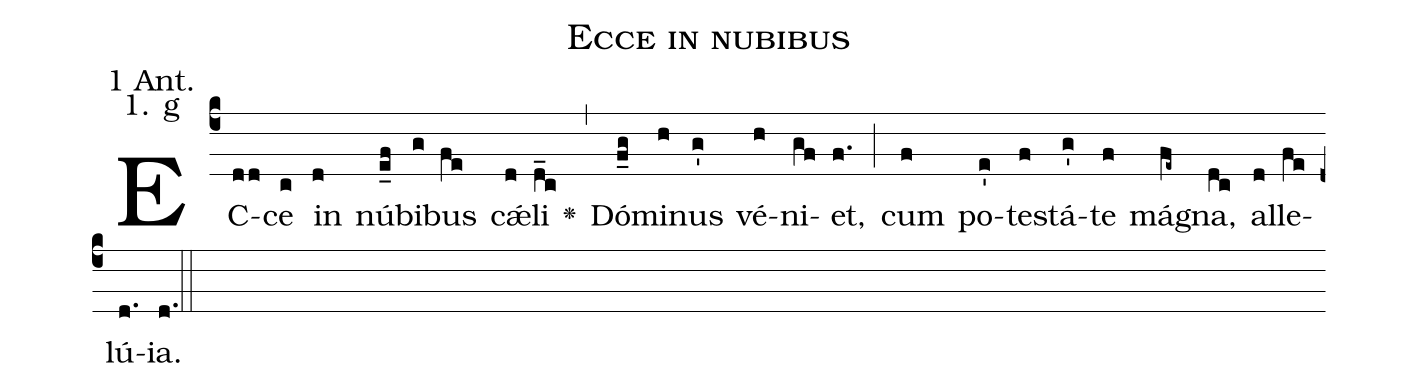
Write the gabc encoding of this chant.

name: Ecce in nubibus;
office-part: 1 Antiphon;
mode: 1g;
annotation: 1 Ant.;
annotation: 1. g;
def-m1:}{\greseteolcustos{manual}{;
def-m2:\ifx\breakbeforeEuouae\undefined\else;
def-m3:\fi}\ifx\noeuouae\undefined\def\noeuouae{F}\fi\if\noeuouae F{;
def-m4:}\fi;
%%
% The syntax in this part is called gabc. Please refer to http://home.gna.org/gregorio/gabc/#basis

(c4)EC(dd)ce(c) in(d) nú(e_f)bi(g)bus(fe) c<sp>'ae</sp>(d)li(d_c) <v>\greheightstar</v>(,)
Dó(f_g)mi(h)nus(g') vé(h)ni(gf)et,(f.) (;)
cum(f) po(e')te(f)stá(g')te(f) má(fe~)gna,(dc) al(d)le(fe)lú(d.[em1])ia.(d.) (::[em2]z[em3])

E(h) u(h) o(g) u(f) a(gh) e.(g.) (::[em4])
